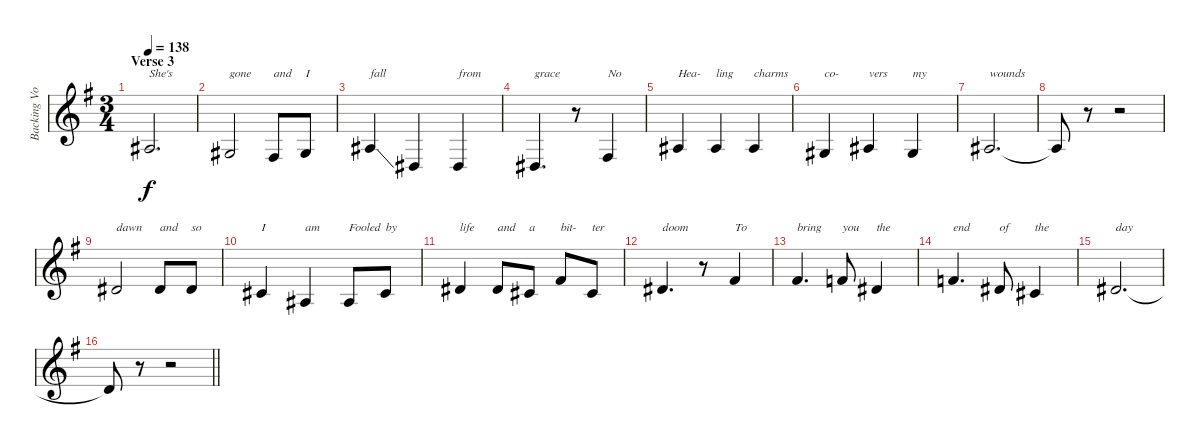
\track ("Backing Vocal (Hansi Kursch)" "Backing Vo") {instrument flute}
\staff {score}
\tuning (Eb4 Bb3 Gb3 Db3 Ab2 Eb2) {hide}
\ts (3 4)
\section ("" "Verse 3")
\tempo 138
\clef g2
\ks eminor
0.2.2{d txt "She's" dy f} |
2.3.2{txt "gone"} 0.3.8{txt "and"} 2.3.8{txt "I"} |
9.4{ss}.4{txt "fall"} 2.4.4 2.4.4{txt "from"} |
2.4.4{d txt "grace"} r.8 0.3.4{txt "No"} |
0.2.4{txt "Hea-"} 0.2.4{txt "ling"} 0.2.4{txt "charms"} |
2.3.4{txt "co-"} 0.2.4{txt "vers"} 2.3.4{txt "my"} |
0.2.2{d txt "wounds"} |
0.2{t}.8 r.8 r.2 |
0.1.2{txt "dawn"} 0.1.8{txt "and"} 0.1.8{txt "so"} |
3.2.4{txt "I"} 0.2.4{txt "am"} 0.2.8{txt "Fooled"} 3.2.8{txt "by"} |
0.1.4{txt "life"} 0.1.8{txt "and"} 3.2.8{txt "a"} 3.1.8{txt "bit-"} 3.2.8{txt "ter"} |
0.1.4{d txt "doom"} r.8 3.1.4{txt "To"} |
3.1.4{d txt "bring"} 2.1.8{txt "you"} 0.1.4{txt "the"} |
2.1.4{d txt "end"} 0.1.8{txt "of"} 3.2.4{txt "the"} |
0.1.2{d txt "day"} |
\barLineRight lightlight
0.1{t}.8 r.8 r.2
